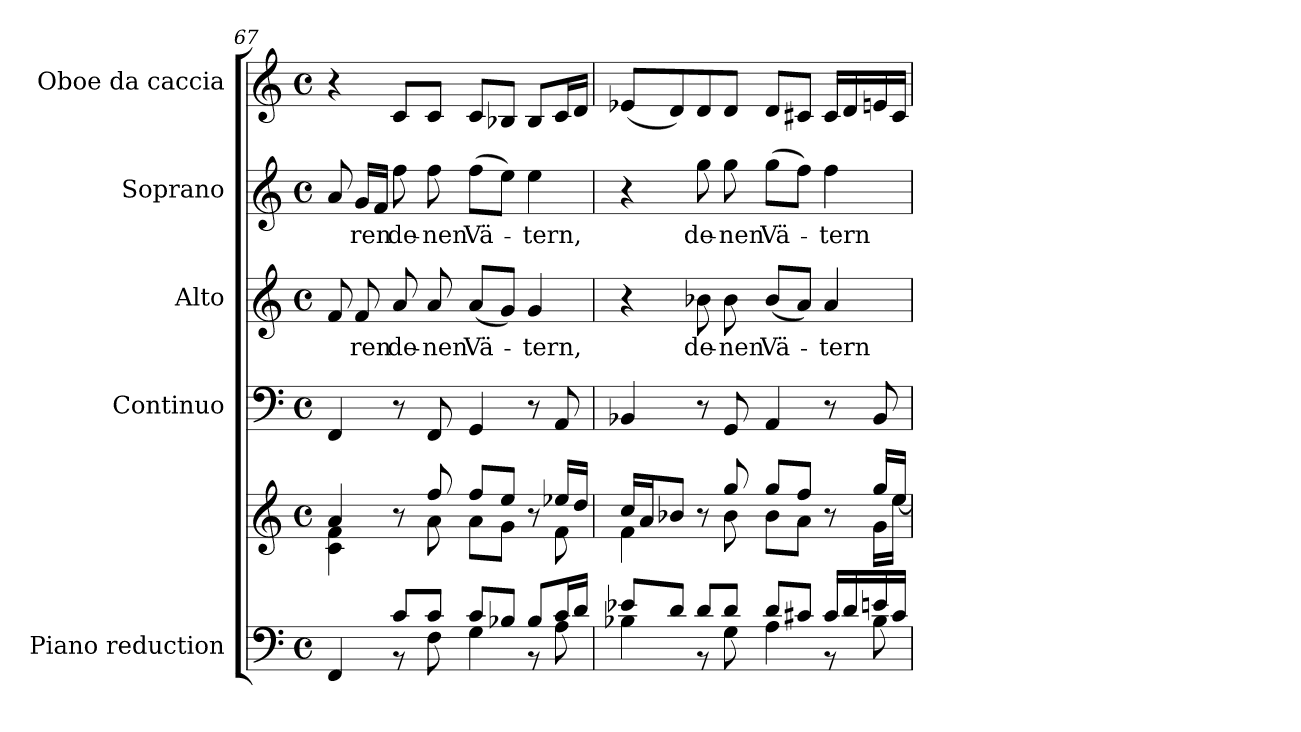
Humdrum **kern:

**kern	**kern	**kern	**kern	**text	**kern	**text	**kern
*part5	*part5	*part4	*part3	*part3	*part2	*part2	*part1
*staff6	*staff5	*staff4	*staff3	*staff3	*staff2	*staff2	*staff1
*I"Piano reduction	*	*I"Continuo	*I"Alto	*	*I"Soprano	*	*I"Oboe da caccia
*I'Pno	*	*	*	*	*	*	*I'Ob
!!LO:LB:g=z
*clefF4	*clefG2	*clefF4	*clefG2	*	*clefG2	*	*clefG2
*k[]	*k[]	*k[]	*k[]	*	*k[]	*	*k[]
*M4/4	*M4/4	*M4/4	*M4/4	*	*M4/4	*	*M4/4
*met(c)	*met(c)	*met(c)	*met(c)	*	*met(c)	*	*met(c)
=67	=67	=67	=67	=67	=67	=67	=67
*^	*^	*	*	*	*	*	*
4FF/	4ryy	4a/	4c\ 4f\	4FF/	8f/	.	8a/	.	4r
!	!	!	!	!	!	!LO:LY:b	!	!LO:LY:b	!
.	.	.	.	.	8f/	-ren	16g/LL	-ren	.
.	.	.	.	.	.	.	16f/JJ	.	.
!	!	!	!	!	!	!LO:LY:b	!	!LO:LY:b	!
8c/L	8r	8r	8ryy	8r	8a/	de-	8ff\	de-	8c/L
!	!	!	!	!	!	!LO:LY:b	!	!LO:LY:b	!
8c/J	8F\	8ff/	8a\	8FF/	8a/	-nen	8ff\	-nen	8c/J
!	!	!	!	!	!	!LO:LY:b	!	!LO:LY:b	!
8c/L	4G\	8ff/L	8a\L	4GG/	(<8a/L	Vä-	(>8ff\L	Vä-	8c/L
8B-X/J	.	8ee/J	8g\J	.	8g/J)	.	8ee\J)	.	8B-X/J
!	!	!	!	!	!	!LO:LY:b	!	!LO:LY:b	!
8B-/L	8r	8r	8ryy	8r	4g/	-tern,	4ee\	-tern,	8B-/L
16c/L	8A\	16ee-X/LL	8f\	8AA/	.	.	.	.	16c/L
16d/JJ	.	16dd/JJ	.	.	.	.	.	.	16d/JJ
=68	=68	=68	=68	=68	=68	=68	=68	=68	=68
8e-X/L	4B-X\	16cc/LL	4f\	4BB-X/	4r	.	4r	.	(<8e-X/L
.	.	16a/J	.	.	.	.	.	.	.
8d/J	.	8b-X/J	.	.	.	.	.	.	8d/)
!	!	!	!	!	!	!LO:LY:b	!	!LO:LY:b	!
8d/L	8r	8r	8ryy	8r	8b-X\	de-	8gg\	de-	8d/
!	!	!	!	!	!	!LO:LY:b	!	!LO:LY:b	!
8d/J	8G\	8gg/	8b-\	8GG/	8b-\	-nen	8gg\	-nen	8d/J
!	!	!	!	!	!	!LO:LY:b	!	!LO:LY:b	!
8d/L	4A\	8gg/L	8b-\L	4AA/	(<8b-/L	Vä-	(>8gg\L	Vä-	8d/L
8c#X/J	.	8ff/J	8a\J	.	8a/J)	.	8ff\J)	.	8c#X/J
!	!	!	!	!	!	!LO:LY:b	!	!LO:LY:b	!
16c#/LL	8r	8r	8ryy	8r	4a/	-tern	4ff\	-tern	16c#/LL
16d/	.	.	.	.	.	.	.	.	16d/
16en/	8B-\	16gg/LL	16g\LL	8BB-/	.	.	.	.	16en/
16c#/JJ	.	16ee/JJ	[16ee\JJ	.	.	.	.	.	16c#/JJ
*v	*v	*	*	*	*	*	*	*	*
*	*v	*v	*	*	*	*	*	*
=	=	=	=	=	=	=	=
*-	*-	*-	*-	*-	*-	*-	*-
